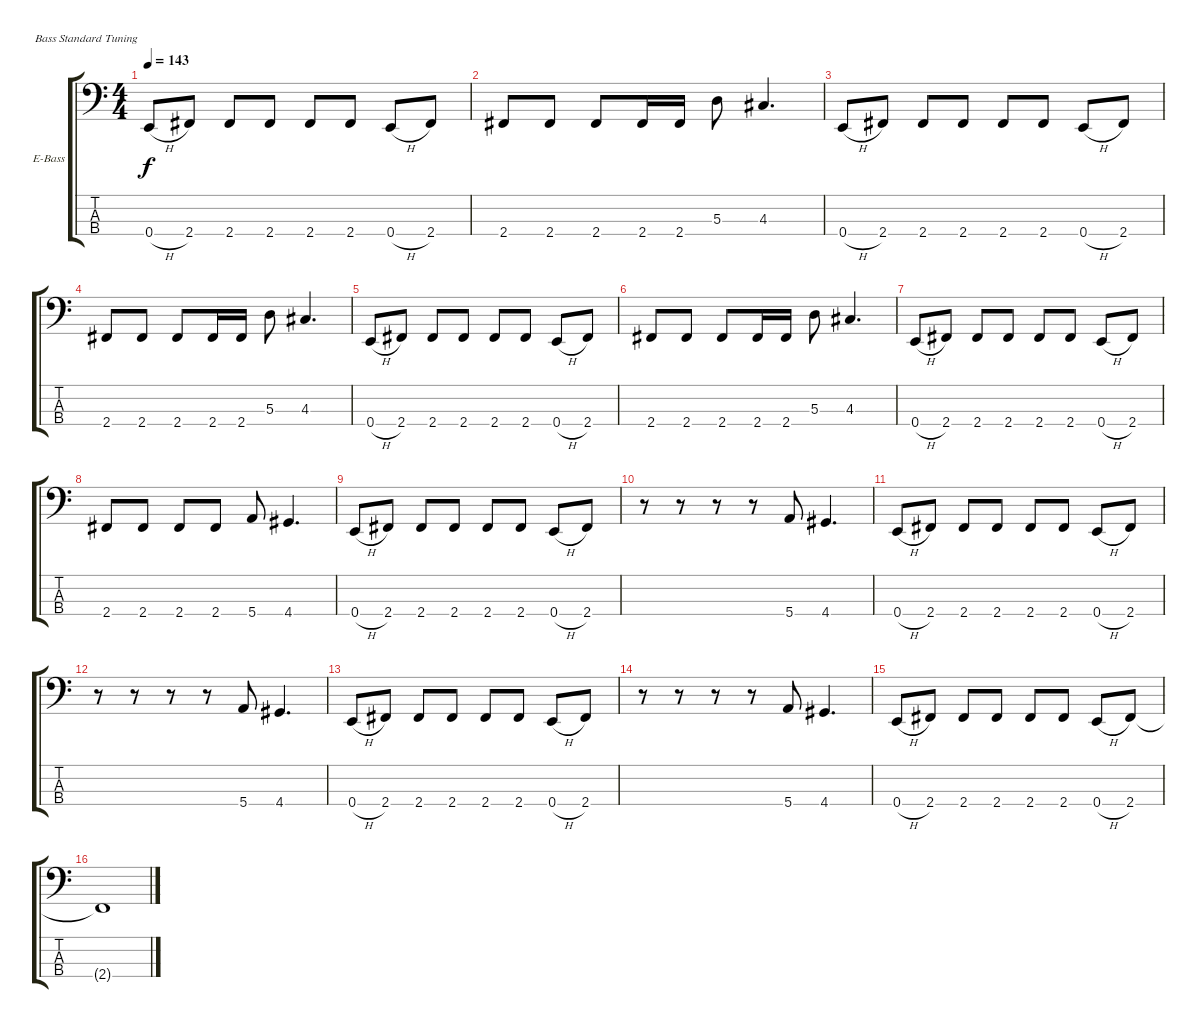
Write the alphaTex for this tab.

\bracketExtendMode groupsimilarinstruments
\firstSystemTrackNameOrientation horizontal
\otherSystemsTrackNameOrientation horizontal
\track ("Baixo" "E-Bass") {instrument electricbassfinger}
\staff {score tabs}
\tuning (G2 D2 A1 E1)
\ts (4 4)
\tempo 143
\clef f4
\ks c
0.4{h}.8{dy f} 2.4.8 2.4.8 2.4.8 2.4.8 2.4.8 0.4{h}.8 2.4.8 |
2.4.8 2.4.8 2.4.8 2.4.16 2.4.16 5.3.8 4.3.4{d} |
0.4{h}.8 2.4.8 2.4.8 2.4.8 2.4.8 2.4.8 0.4{h}.8 2.4.8 |
2.4.8 2.4.8 2.4.8 2.4.16 2.4.16 5.3.8 4.3.4{d} |
0.4{h}.8 2.4.8 2.4.8 2.4.8 2.4.8 2.4.8 0.4{h}.8 2.4.8 |
2.4.8 2.4.8 2.4.8 2.4.16 2.4.16 5.3.8 4.3.4{d} |
0.4{h}.8 2.4.8 2.4.8 2.4.8 2.4.8 2.4.8 0.4{h}.8 2.4.8 |
2.4.8 2.4.8 2.4.8 2.4.8 5.4.8 4.4.4{d} |
0.4{h}.8 2.4.8 2.4.8 2.4.8 2.4.8 2.4.8 0.4{h}.8 2.4.8 |
r.8 r.8 r.8 r.8 5.4.8 4.4.4{d} |
0.4{h}.8 2.4.8 2.4.8 2.4.8 2.4.8 2.4.8 0.4{h}.8 2.4.8 |
r.8 r.8 r.8 r.8 5.4.8 4.4.4{d} |
0.4{h}.8 2.4.8 2.4.8 2.4.8 2.4.8 2.4.8 0.4{h}.8 2.4.8 |
r.8 r.8 r.8 r.8 5.4.8 4.4.4{d} |
0.4{h}.8 2.4.8 2.4.8 2.4.8 2.4.8 2.4.8 0.4{h}.8 2.4.8 |
2.4{t}.1
